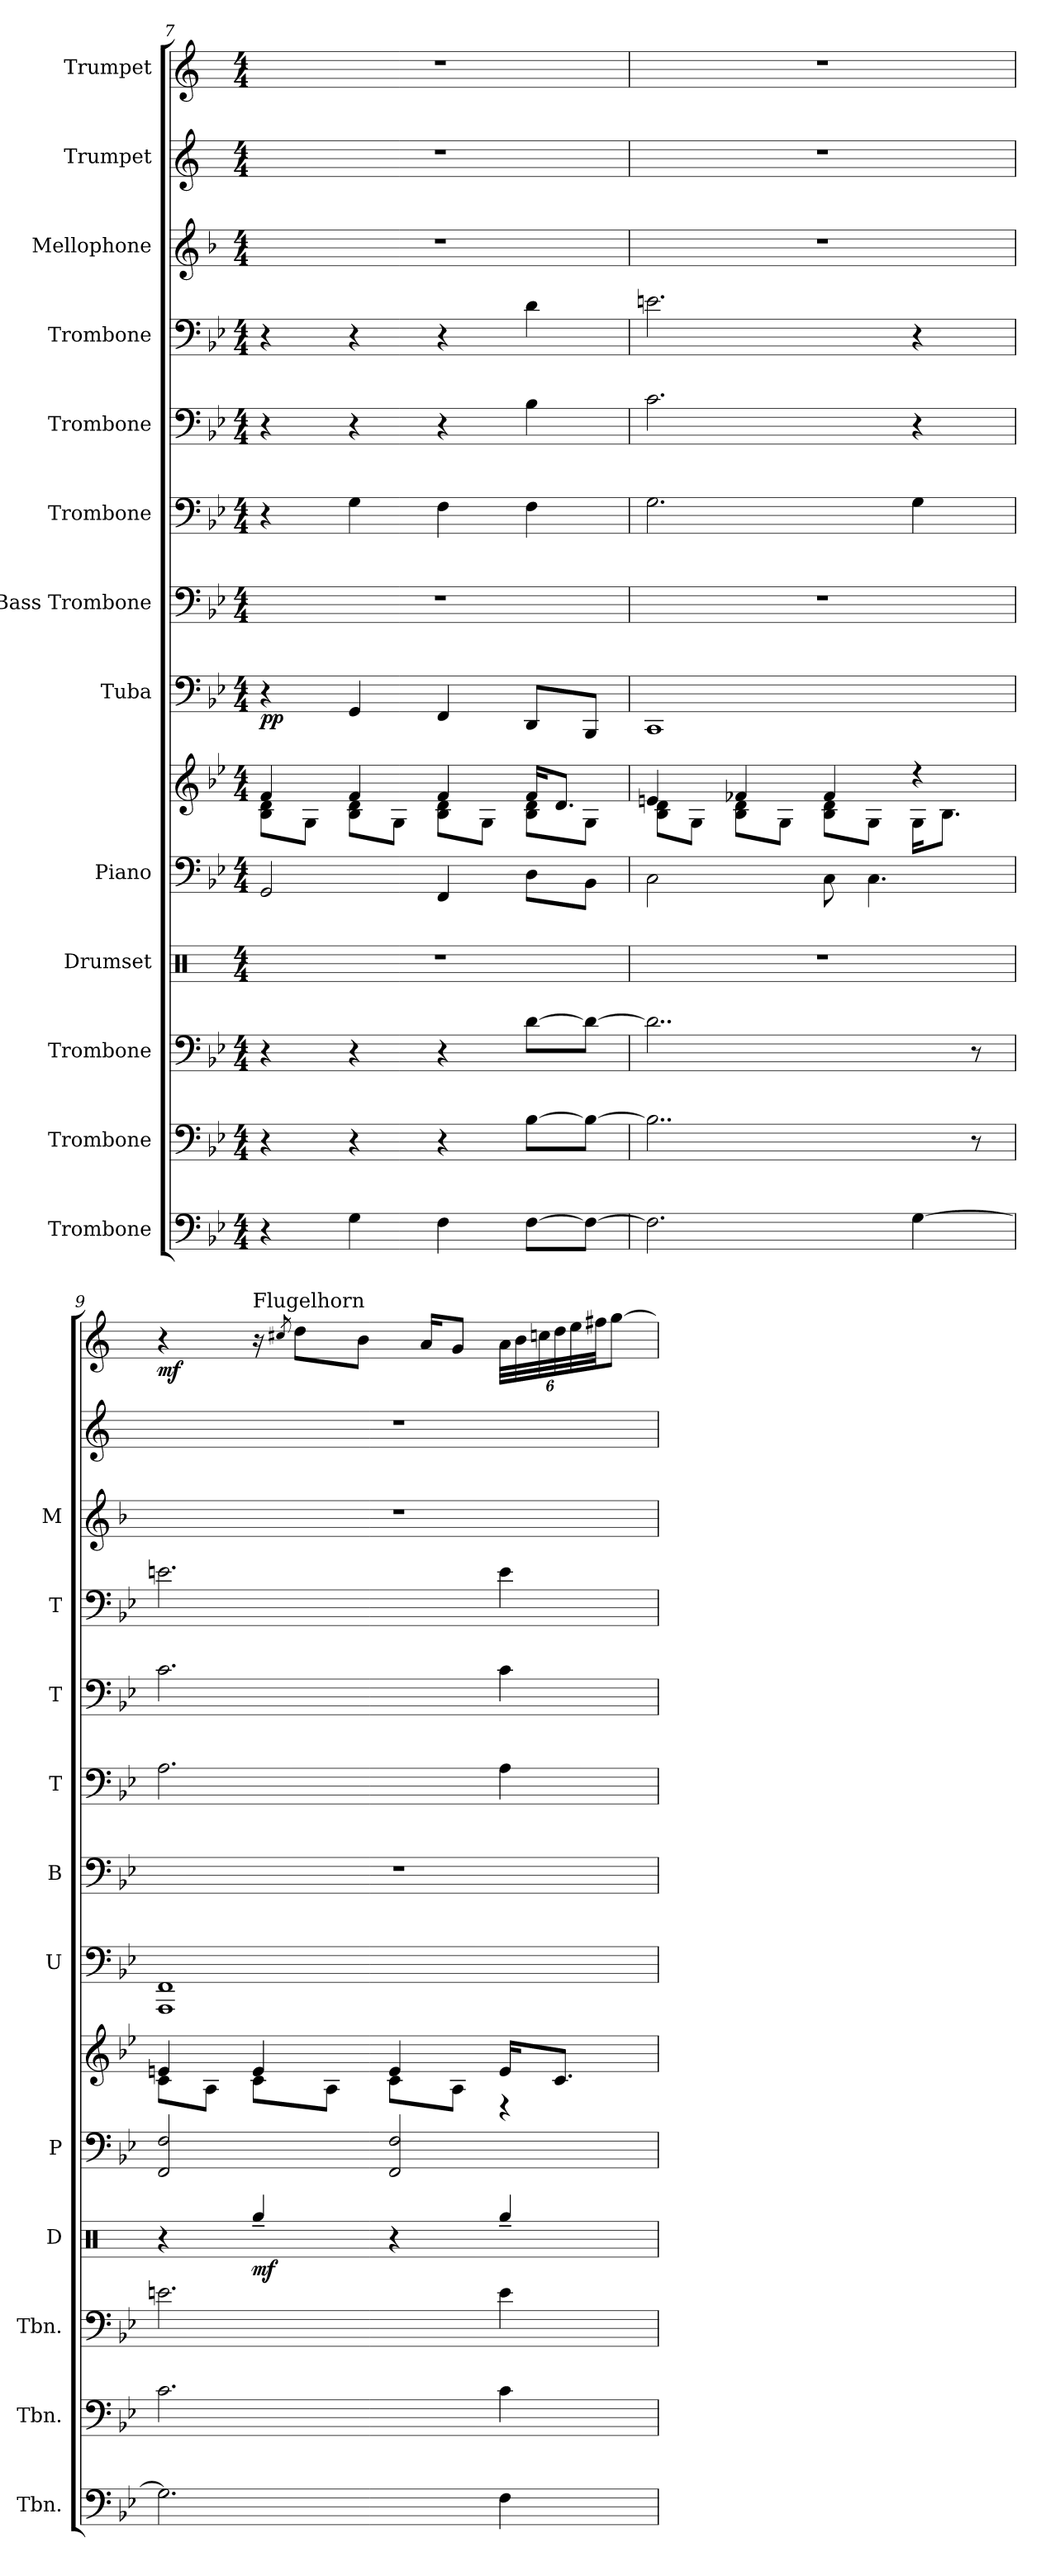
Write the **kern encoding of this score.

**kern	**kern	**kern	**kern	**dynam	**kern	**kern	**kern	**dynam	**kern	**kern	**kern	**kern	**kern	**kern	**kern	**dynam
*part13	*part12	*part11	*part10	*part10	*part9	*part9	*part8	*part8	*part7	*part6	*part5	*part4	*part3	*part2	*part1	*part1
*staff14	*staff13	*staff12	*staff11	*staff11	*staff10	*staff9	*staff8	*staff8	*staff7	*staff6	*staff5	*staff4	*staff3	*staff2	*staff1	*staff1
*I"Trombone	*I"Trombone	*I"Trombone	*I"Drumset	*	*I"Piano	*	*I"Tuba	*	*I"Bass Trombone	*I"Trombone	*I"Trombone	*I"Trombone	*I"Mellophone	*I"Trumpet	*I"Trumpet	*
*I'Tbn.	*I'Tbn.	*I'Tbn.	*I'D	*	*I'P	*	*I'U	*	*I'B	*I'T	*I'T	*I'T	*I'M	*	*	*
!!LO:PB:g=z
*clefF4	*clefF4	*clefF4	*clefX	*	*clefF4	*clefG2	*clefF4	*	*clefF4	*clefF4	*clefF4	*clefF4	*clefG2	*clefG2	*clefG2	*
*	*	*	*	*	*	*	*	*	*	*	*	*	*ITrd4c7	*ITrd1c2	*ITrd1c2	*
*k[b-e-]	*k[b-e-]	*k[b-e-]	*k[]	*	*k[b-e-]	*k[b-e-]	*k[b-e-]	*	*k[b-e-]	*k[b-e-]	*k[b-e-]	*k[b-e-]	*k[b-e-]	*k[b-e-]	*k[b-e-]	*
*M4/4	*M4/4	*M4/4	*M4/4	*	*M4/4	*M4/4	*M4/4	*	*M4/4	*M4/4	*M4/4	*M4/4	*M4/4	*M4/4	*M4/4	*
=7	=7	=7	=7	=7	=7	=7	=7	=7	=7	=7	=7	=7	=7	=7	=7	=7
*	*	*	*	*	*	*^	*	*	*	*	*	*	*	*	*	*
!	!	!	!	!	!	!	!	!	!LO:DY:b	!	!	!	!	!	!	!	!
4r	4r	4r	1r	.	2GG/	4f/	8B-\ 8d\L	4r	pp	1r	4r	4r	4r	1r	1r	1r	.
.	.	.	.	.	.	.	8G\J	.	.	.	.	.	.	.	.	.	.
4G\	4r	4r	.	.	.	4f/	8B-\ 8d\L	4GG/	.	.	4G\	4r	4r	.	.	.	.
.	.	.	.	.	.	.	8G\J	.	.	.	.	.	.	.	.	.	.
4F\	4r	4r	.	.	4FF/	4f/	8B-\ 8d\L	4FF/	.	.	4F\	4r	4r	.	.	.	.
.	.	.	.	.	.	.	8G\J	.	.	.	.	.	.	.	.	.	.
[8F\L	[8B-\L	[8d\L	.	.	8D\L	16f/KL	8B-\ 8d\L	8DD/L	.	.	4F\	4B-\	4d\	.	.	.	.
.	.	.	.	.	.	8.d/J	.	.	.	.	.	.	.	.	.	.	.
8F\J_	8B-\J_	8d\J_	.	.	8BB-\J	.	8G\J	8BBB-/J	.	.	.	.	.	.	.	.	.
=8	=8	=8	=8	=8	=8	=8	=8	=8	=8	=8	=8	=8	=8	=8	=8	=8	=8
2.F\]	2..B-\]	2..d\]	1r	.	2C\	4en/	8B-\ 8d\L	1CC	.	1r	2.G\	2.c\	2.en\	1r	1r	1r	.
.	.	.	.	.	.	.	8G\J	.	.	.	.	.	.	.	.	.	.
.	.	.	.	.	.	4f-X/	8B-\ 8d\L	.	.	.	.	.	.	.	.	.	.
.	.	.	.	.	.	.	8G\J	.	.	.	.	.	.	.	.	.	.
.	.	.	.	.	8C\	4f-/	8B-\ 8d\L	.	.	.	.	.	.	.	.	.	.
.	.	.	.	.	4.C\	.	8G\J	.	.	.	.	.	.	.	.	.	.
[4G\	.	.	.	.	.	4r	16G\KL	.	.	.	4G\	4r	4r	.	.	.	.
.	.	.	.	.	.	.	8.B-\J	.	.	.	.	.	.	.	.	.	.
.	8r	8r	.	.	.	.	.	.	.	.	.	.	.	.	.	.	.
=9	=9	=9	=9	=9	=9	=9	=9	=9	=9	=9	=9	=9	=9	=9	=9	=9	=9
!!LO:REH:place=s1:a:B:fs=14:t=B
*	*	*	*	*	*	*	*	*	*	*	*	*	*	*	*	*MM60	*
!	!	!	!	!	!	!	!	!	!	!	!	!	!	!	!	!	!LO:DY:b
2.G\]	2.c\	2.en\	4r	.	2FF/ 2F/	4en/	8c\L	1AAA 1FF	.	1r	2.A\	2.c\	2.en\	1r	1r	4r	mf
.	.	.	.	.	.	.	8A\J	.	.	.	.	.	.	.	.	.	.
!	!	!	!	!	!	!	!	!	!	!	!	!	!	!	!	!LO:TX:a:t=Flugelhorn	!
!	!	!	!	!LO:DY:b	!	!	!	!	!	!	!	!	!	!	!	!	!
.	.	.	4Rgg~/	mf	.	4e/	8c\L	.	.	.	.	.	.	.	.	16r	.
.	.	.	.	.	.	.	.	.	.	.	.	.	.	.	.	8qbn/	.
.	.	.	.	.	.	.	.	.	.	.	.	.	.	.	.	8cc\L	.
.	.	.	.	.	.	.	8A\J	.	.	.	.	.	.	.	.	.	.
.	.	.	.	.	.	.	.	.	.	.	.	.	.	.	.	8a\J	.
.	.	.	4r	.	2FF/ 2F/	4e/	8c\L	.	.	.	.	.	.	.	.	.	.
.	.	.	.	.	.	.	.	.	.	.	.	.	.	.	.	16g/KL	.
.	.	.	.	.	.	.	8A\J	.	.	.	.	.	.	.	.	8f/J	.
*	*	*	*	*	*	*	*	*	*	*	*	*	*	*	*	*Xbrackettup	*
4F\	4c\	4e\	4Rgg~/	.	.	16e/KL	4r	.	.	.	4A\	4c\	4e\	.	.	48g\LLL	.
.	.	.	.	.	.	.	.	.	.	.	.	.	.	.	.	48a\	.
.	.	.	.	.	.	.	.	.	.	.	.	.	.	.	.	48b-X\	.
.	.	.	.	.	.	8.c/J	.	.	.	.	.	.	.	.	.	48cc\	.
.	.	.	.	.	.	.	.	.	.	.	.	.	.	.	.	48dd\	.
.	.	.	.	.	.	.	.	.	.	.	.	.	.	.	.	48een\JJ	.
.	.	.	.	.	.	.	.	.	.	.	.	.	.	.	.	[8ff\J	.
*	*	*	*	*	*	*v	*v	*	*	*	*	*	*	*	*	*	*
=	=	=	=	=	=	=	=	=	=	=	=	=	=	=	=	=
*-	*-	*-	*-	*-	*-	*-	*-	*-	*-	*-	*-	*-	*-	*-	*-	*-
